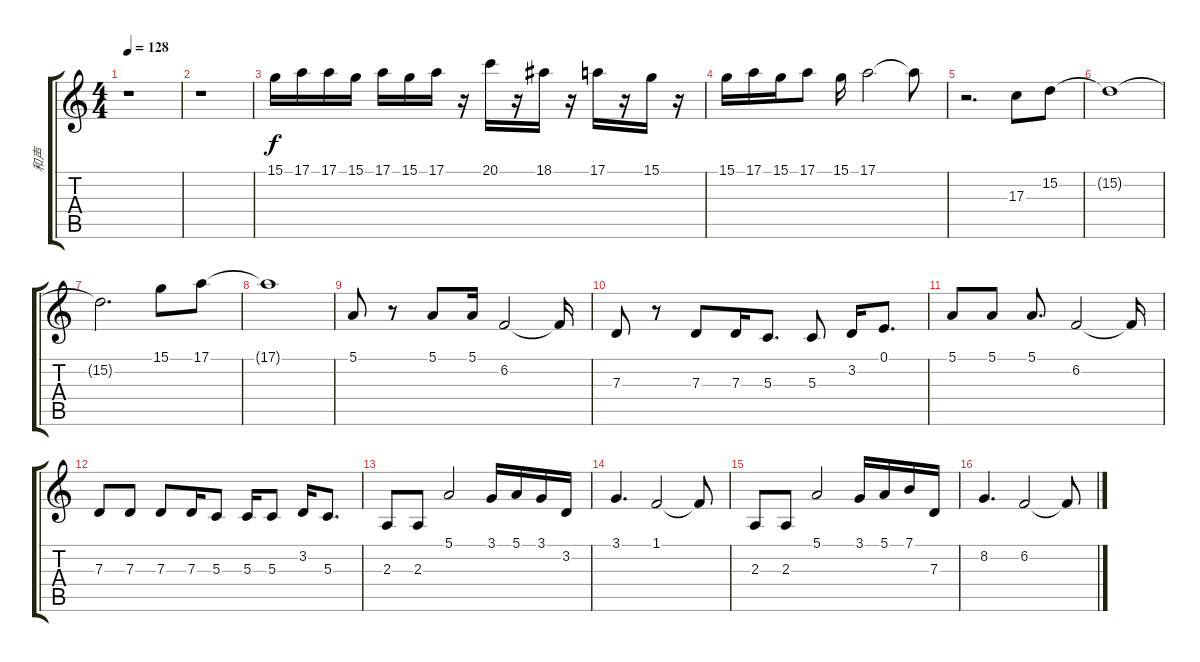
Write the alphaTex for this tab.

\track ("和声" "和声") {instrument brasssection}
\staff {score tabs}
\tuning (E4 B3 G3 D3 A2 E2) {hide}
\ts (4 4)
\tempo 128
\clef g2
\ks c
r.1{dy f} |
r.1 |
15.1.16{instrument brasssection} 17.1.16 17.1.16 15.1.16 17.1.16 15.1.16 17.1.16 r.16 20.1.16 r.16 18.1.16 r.16 17.1.16 r.16 15.1.16 r.16 |
15.1.16 17.1.16 15.1.16 17.1.8 15.1.16 17.1.2 17.1{t}.8 |
r.2{d} 17.3.8{instrument brasssection} 15.2.8 |
15.2{t}.1 |
15.2{t}.2{d} 15.1.8 17.1.8 |
17.1{t}.1 |
5.1.8{instrument stringensemble1} r.8 5.1.8 5.1.16 6.2.2 6.2{t}.16 |
7.3.8 r.8 7.3.8 7.3.16 5.3.8{d} 5.3.8 3.2.16 0.1.8{d} |
5.1.8 5.1.8 5.1.8{d} 6.2.2 6.2{t}.16 |
7.3.8 7.3.8 7.3.8 7.3.16 5.3.8 5.3.16 5.3.8 3.2.16 5.3.8{d} |
2.3.8 2.3.8 5.1.2 3.1.16 5.1.16 3.1.16 3.2.16 |
3.1.4{d} 1.1.2 1.1{t}.8 |
2.3.8 2.3.8 5.1.2 3.1.16 5.1.16 7.1.16 7.3.16 |
8.2.4{d} 6.2.2 6.2{t}.8
